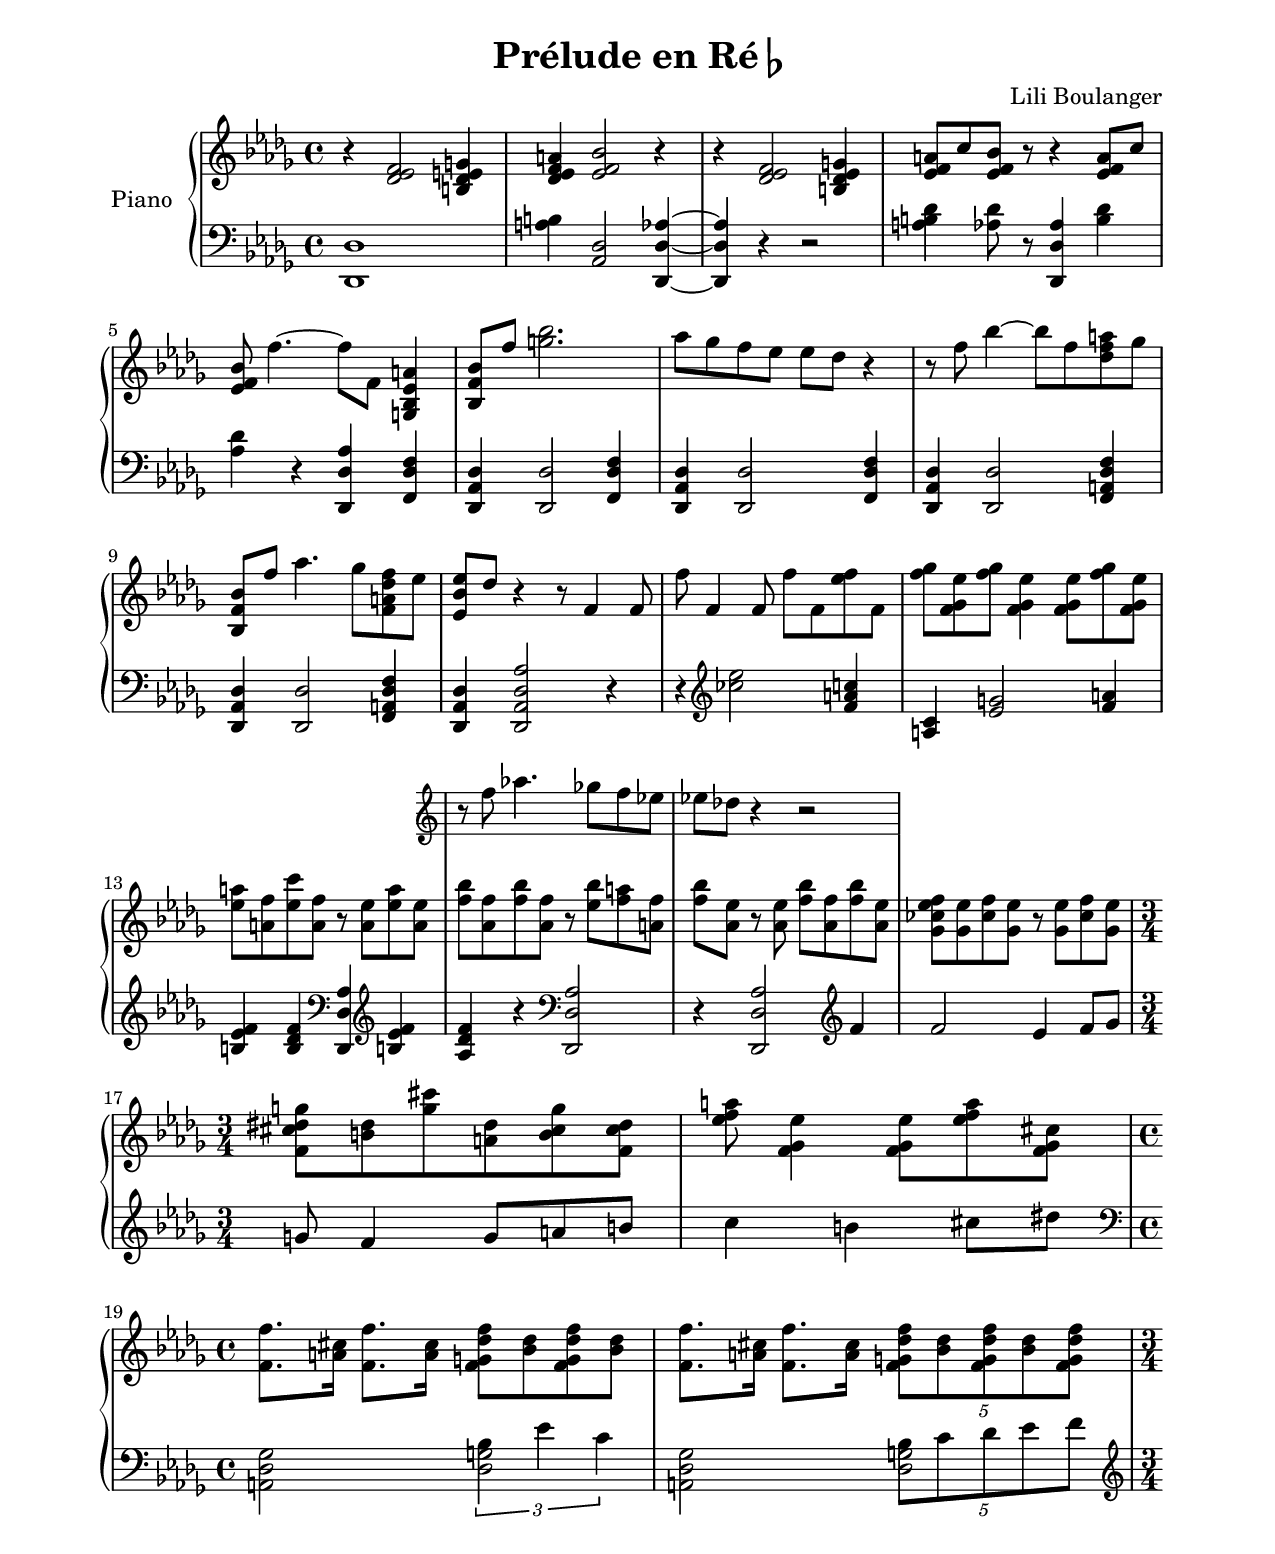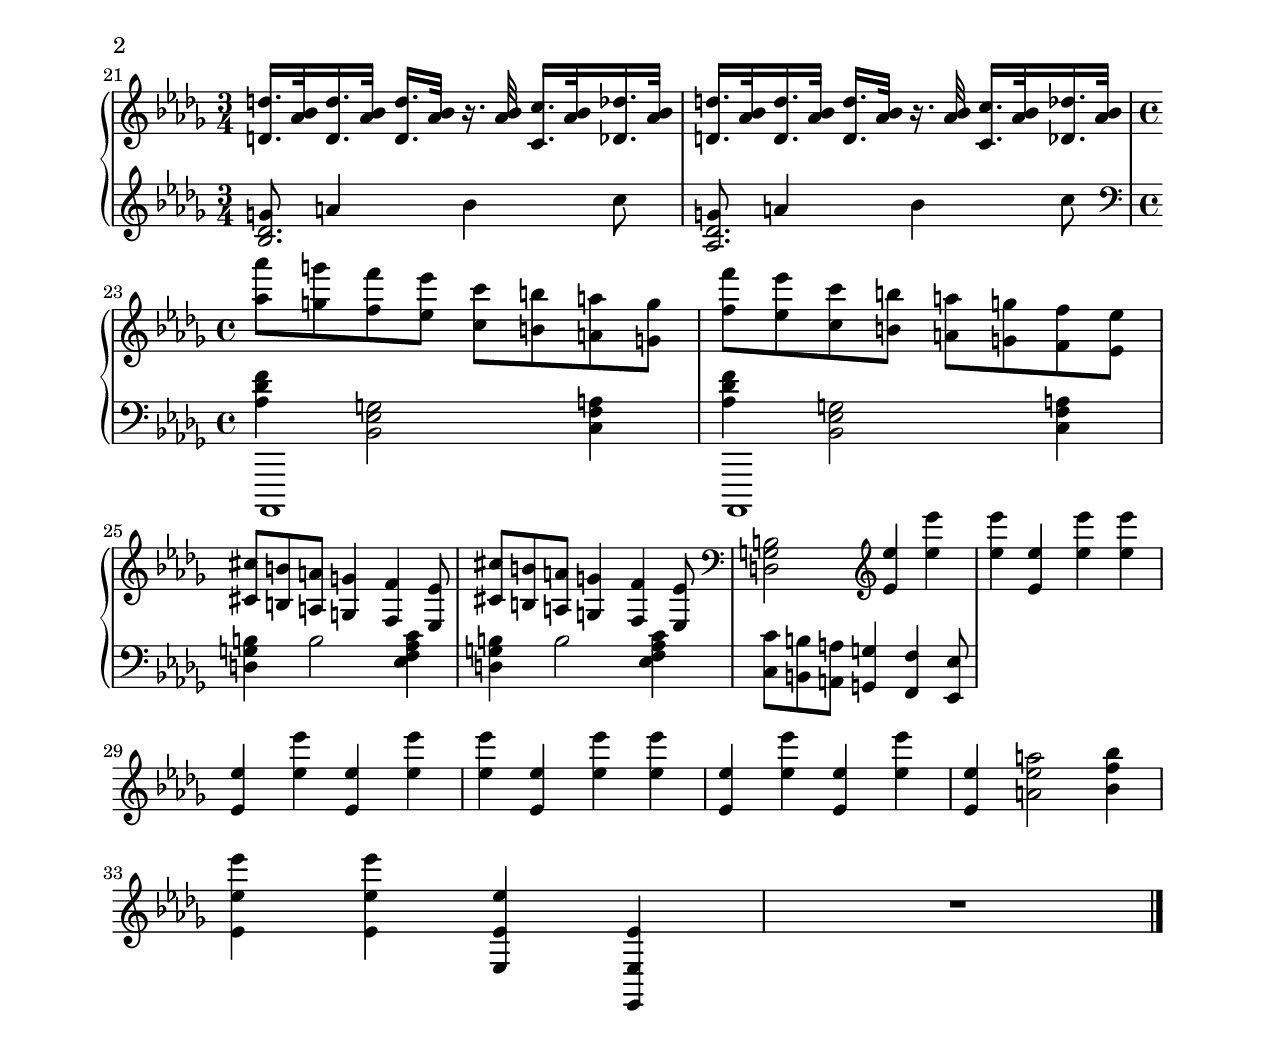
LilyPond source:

\version "2.23.82"

\include "settings.ily"
\include "style.ily"

\header {
  title = \markup { "Prélude en Ré" \flat }
  composer = "Lili Boulanger"
}

key_signature = \key df \major

third = \new Staff \with {
  alignAboveContext = "upper"
  \remove "Time_signature_engraver"
} {
  r8 f af4. gf8 f ef |
  ef df r4 r2 |
}

middle = \relative c'' {
  <bf' f>8 <f af,> <bf f> <f af,> r <bf ef,> <a f> <f a,> |
  <bf f>8 <ef, af,> r <ef af,> <bf' f> <f af,> <bf f> <ef, af,> |
  <f ef cf gf>8 <ef gf,> <f cf> <ef gf,> r <ef gf,> <f cf> <ef gf,> |
}

upper = \relative c' {
  \clef treble
  \key_signature
  \time 4/4

  r4 <df ef f>2 <b df e g>4 |
  <df ef f a> <ef f bf>2 r4 |
  r <df ef f>2 <b df ef g>4 |
  <ef f a>8 c' <ef, f bf> r r4 <ef f a>8 c' |

  <ef, f bf>8 f'4.~ f8 f, <g, bf ef a>4 |
  <bf f' bf>8 f'' <g bf>2. |
  af8 gf f ef ef df r4 |
  r8 f bf4~ bf8 f <df f a> gf |

  <bf,, f' bf> f'' af4. gf8 <f, a df f> ef' |
  <ef, bf' ef> df' r4 r8 f,4 f8 |
  f' f,4 f8 f'8 f, <ef'  f> f, |
  <f' gf> <ef gf, f> <f gf> <ef gf, f>4 <ef gf, f>8 <f gf> <ef gf, f> |

  <a ef> <f a,> <c' ef,> <f, a,> r <ef a,> <a ef> <ef a,> |

  <<
    \third
    \middle
  >>


  \time 3/4

  <g ds cs f,> <b, ds> <g' cs> <ds a> <g cs, b> <ds cs f,> |
  <a' f ef> <ef gf, f>4 <ef gf, f>8 <a f ef> <cs, gf f> |

  \time 4/4
  <f f,>8. <cs a>16 <f f,>8. <cs a>16 <f df g, f>8 <df bf> <f df g, f> <df bf> |
  <f f,>8. <cs a>16 <f f,>8. <cs a>16
  \tuplet 5/4 { <f df g, f>8 <df bf> <f df g, f> <df bf> <f df g, f> } |

  \time 3/4

  \repeat unfold 2 {
    <d d,>16. <af bf>32 <d d,>16. <af bf>32 <d d,>16. <af bf>32
    r16. <af bf>32 <c c,>16. <af bf>32 <df df,>16. <af bf>32 |
  }

  \time 4/4

  <af'' af,>8 <g g,> <f f,> <ef ef,> <c c,> <b b,> <a a,> <g g,> |
  <f' f,> <ef ef,> <c c,> <b b,> <a a,> <g g,> <f f,> <ef ef,> |
  \repeat unfold 2 {
    <cs cs,> <b b,> <a a,> <g g,>4 <f f,> <ef ef,>8 |
  }

  \clef "bass"
  <b g d>2

  \clef "treble"
  <ef ef'>4 <ef' ef'> |
  <ef ef'> <ef, ef'> <ef' ef'> <ef ef'> |
  <ef, ef'> <ef' ef'> <ef, ef'> <ef' ef'> |
  <ef ef'> <ef, ef'> <ef' ef'> <ef ef'> |
  <ef, ef'> <ef' ef'> <ef, ef'> <ef' ef'> |
  <ef, ef'> <a' ef a,>2 <bf f bf,>4 |
  <ef ef, ef,> <ef ef, ef,> <ef, ef, ef,> <ef, ef, ef,> |
  R1 |

  \bar "|."
}

lower = \relative c {
  \clef bass
  \key_signature
  \time 4/4

  <df df,>1 |
  <a' b>4 <af, df>2 <df, df' af'>4~ |
  <df df' af'>4 r4 r2 |
  <a'' b df>4 <af df>8 r <df,, df' af'>4 <b'' df>4 |

  <af df> r <df,, df' af'> <f df' f> |
  \repeat unfold 2 {
    <df af' df> <df df'>2 <f df' f>4 |
  }

  \repeat unfold 2 {
    <df af' df> <df df'>2 <f a df f>4 |
  }
  <df af' df> <df af' df af'>2 r4 |
  r

  \clef "treble"
  <cf''' ef>2 <f, a c>4 |
  <c a> <ef g>2 <f a>4 |

  <f ef b> <f df b>

  \clef "bass"
  <df,, df' af'>

  \clef "treble"
  <f'' ef b>

  <f df af> r

  \clef "bass"
  <df,, df' af'>2 |

  r4 <df df' af'>2

  \clef "treble"
  f''4 |
  f2 ef4 f8 gf |

  \time 3/4

  g8 f4 g8 a b |
  c4 b cs8 ds |

  \time 4/4
  \clef "bass"
  <a,, df gf>2
  <<
    \tuplet 3/2 { bf'4 ef c }
    <df, g>2
  >> |

  <a df gf>2
  <<
    \tuplet 5/4 { bf'8 c df ef f }
    <df, g>2
  >> |

  \clef "treble"
  <<
    { g'8 a4 bf c8 }
    <bf, df>2.
  >> |

  <<
    { g'8 a4 bf c8 }
    <af, df>2.
  >> |

  \time 4/4
  \clef "bass"
  \repeat unfold 2 {
    <<
      { <af df f>4 <g ef bf>2 <a f c>4 }
      \new Voice { af,,,1 }
    >> |
  }

  \repeat unfold 2 {
    <b''' g d>4 b2 <c af f ef>4 |
  }

  <c c,>8 <b b,> <a a,> <g g,>4 <f f,> <ef ef,>8 |
}

\layout {
  \context {
    \Score
    \consists #(set-bars-per-line '(4))
  }
}

\score {
  \new PianoStaff \with {
    instrumentName = "Piano"
  } {
    <<
      \new Staff = "upper" \upper
      \new Staff = "lower" \lower
    >>
  }
}
